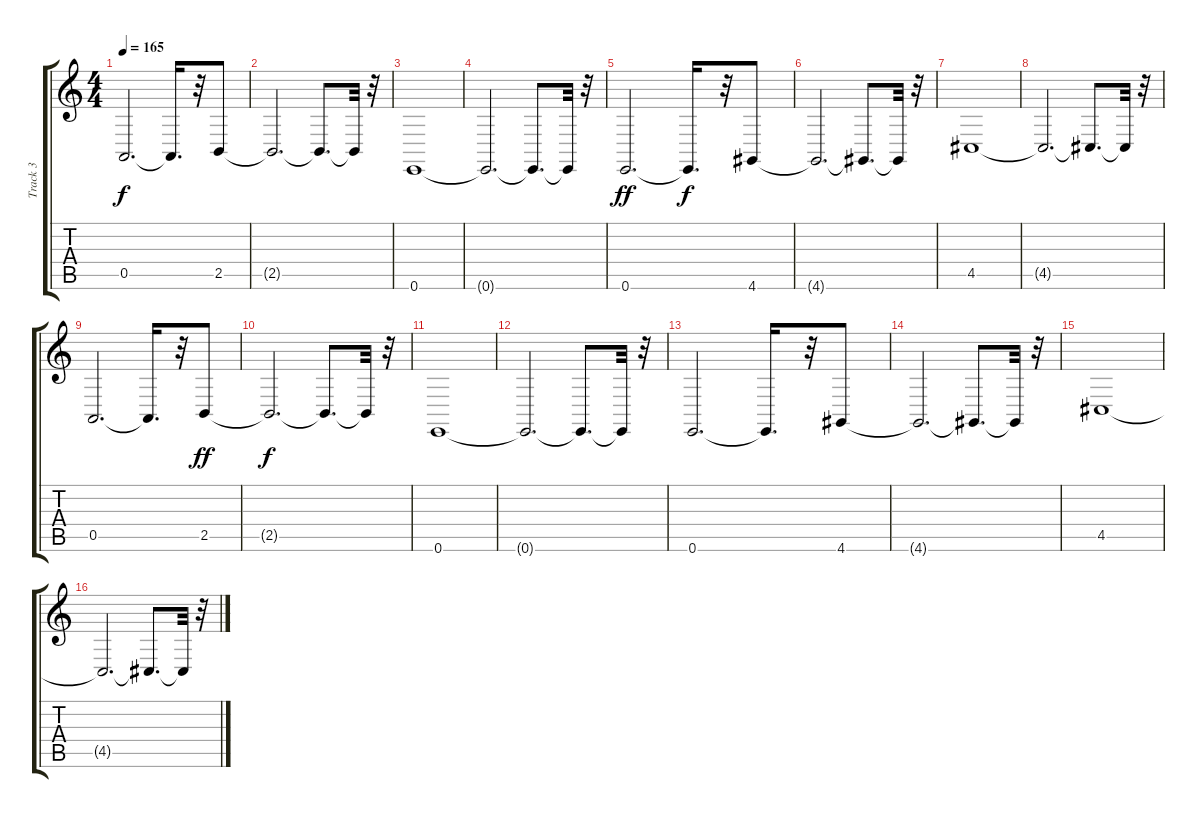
\track ("Track 3" "Track 3") {instrument lead2sawtooth}
\staff {score tabs}
\tuning (E4 B3 G3 D3 A2 E2) {hide}
\ts (4 4)
\tempo 165
\clef g2
\ks c
0.5.2{d dy f} 0.5{t}.16{d} r.32 2.5.8 |
2.5{t}.2{d} 2.5{t}.8{d} 2.5{t}.32 r.32 |
0.6.1 |
0.6{t}.2{d} 0.6{t}.8{d} 0.6{t}.32 r.32 |
0.6.2{d dy ff} 0.6{t}.16{d dy f} r.32 4.6.8 |
4.6{t}.2{d} 4.6{t}.8{d} 4.6{t}.32 r.32 |
4.5.1 |
4.5{t}.2{d} 4.5{t}.8{d} 4.5{t}.32 r.32 |
0.5.2{d} 0.5{t}.16{d} r.32 2.5.8{dy ff} |
2.5{t}.2{d dy f} 2.5{t}.8{d} 2.5{t}.32 r.32 |
0.6.1 |
0.6{t}.2{d} 0.6{t}.8{d} 0.6{t}.32 r.32 |
0.6.2{d} 0.6{t}.16{d} r.32 4.6.8 |
4.6{t}.2{d} 4.6{t}.8{d} 4.6{t}.32 r.32 |
4.5.1 |
4.5{t}.2{d} 4.5{t}.8{d} 4.5{t}.32 r.32
